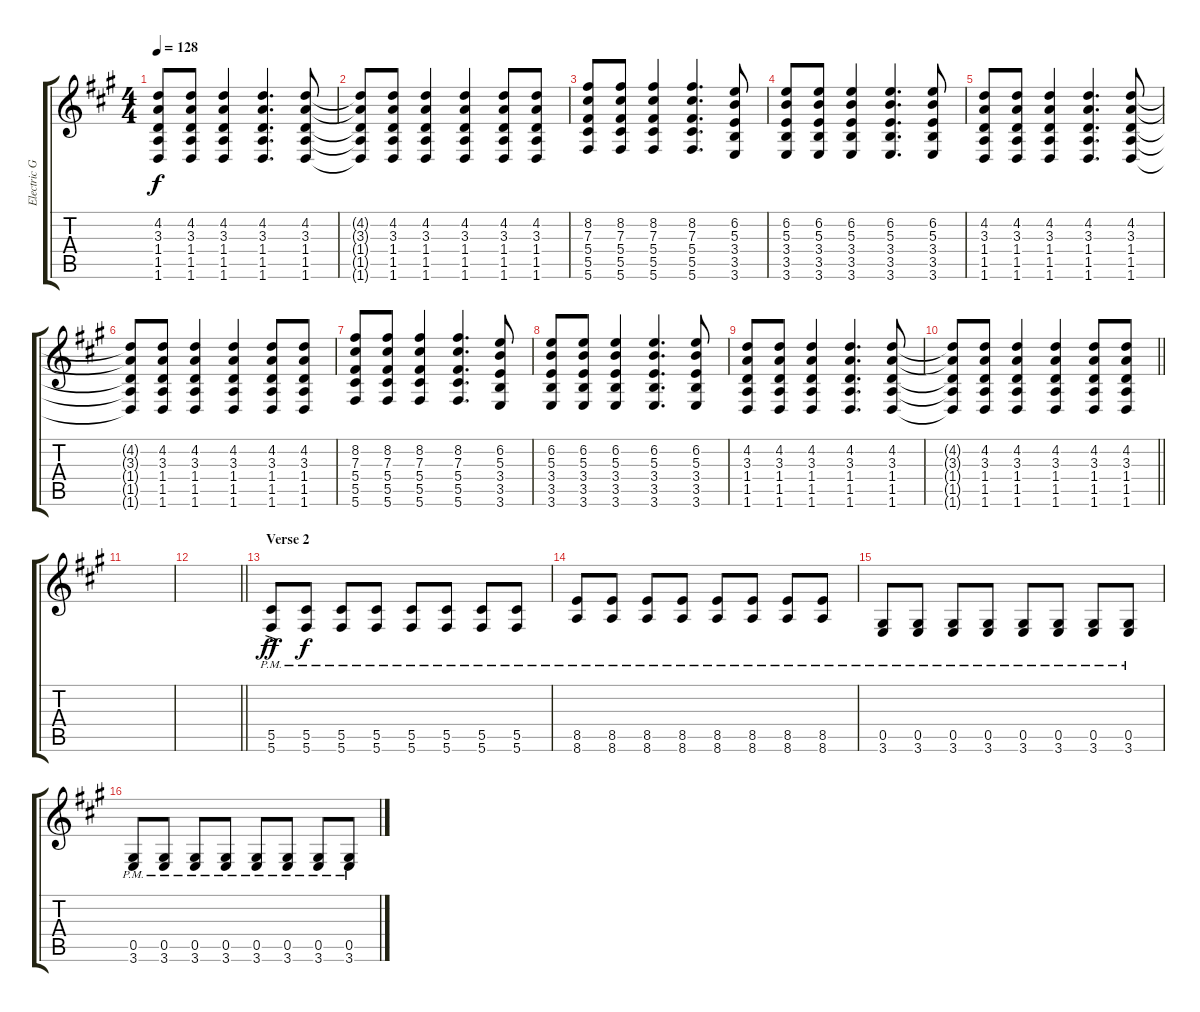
\track ("Electric Guitar 2" "Electric G") {instrument electricguitarjazz}
\staff {score tabs}
\tuning (Eb4 Bb3 Gb3 Db3 Ab2 Db2) {hide}
\ts (4 4)
\tempo 128
\clef g2
\ks f#minor
(4.2 3.3 1.4 1.5 1.6).8{dy f} (4.2 3.3 1.4 1.5 1.6).8 (4.2 3.3 1.4 1.5 1.6).4 (4.2 3.3 1.4 1.5 1.6).4{d} (4.2 3.3 1.4 1.5 1.6).8 |
(4.2{t} 3.3{t} 1.4{t} 1.5{t} 1.6{t}).8 (4.2 3.3 1.4 1.5 1.6).8 (4.2 3.3 1.4 1.5 1.6).4 (4.2 3.3 1.4 1.5 1.6).4 (4.2 3.3 1.4 1.5 1.6).8 (4.2 3.3 1.4 1.5 1.6).8 |
(8.2 7.3 5.4 5.5 5.6).8 (8.2 7.3 5.4 5.5 5.6).8 (8.2 7.3 5.4 5.5 5.6).4 (8.2 7.3 5.4 5.5 5.6).4{d} (6.2 5.3 3.4 3.5 3.6).8 |
(6.2 5.3 3.4 3.5 3.6).8 (6.2 5.3 3.4 3.5 3.6).8 (6.2 5.3 3.4 3.5 3.6).4 (6.2 5.3 3.4 3.5 3.6).4{d} (6.2 5.3 3.4 3.5 3.6).8 |
(4.2 3.3 1.4 1.5 1.6).8 (4.2 3.3 1.4 1.5 1.6).8 (4.2 3.3 1.4 1.5 1.6).4 (4.2 3.3 1.4 1.5 1.6).4{d} (4.2 3.3 1.4 1.5 1.6).8 |
(4.2{t} 3.3{t} 1.4{t} 1.5{t} 1.6{t}).8 (4.2 3.3 1.4 1.5 1.6).8 (4.2 3.3 1.4 1.5 1.6).4 (4.2 3.3 1.4 1.5 1.6).4 (4.2 3.3 1.4 1.5 1.6).8 (4.2 3.3 1.4 1.5 1.6).8 |
(8.2 7.3 5.4 5.5 5.6).8 (8.2 7.3 5.4 5.5 5.6).8 (8.2 7.3 5.4 5.5 5.6).4 (8.2 7.3 5.4 5.5 5.6).4{d} (6.2 5.3 3.4 3.5 3.6).8 |
(6.2 5.3 3.4 3.5 3.6).8 (6.2 5.3 3.4 3.5 3.6).8 (6.2 5.3 3.4 3.5 3.6).4 (6.2 5.3 3.4 3.5 3.6).4{d} (6.2 5.3 3.4 3.5 3.6).8 |
(4.2 3.3 1.4 1.5 1.6).8 (4.2 3.3 1.4 1.5 1.6).8 (4.2 3.3 1.4 1.5 1.6).4 (4.2 3.3 1.4 1.5 1.6).4{d} (4.2 3.3 1.4 1.5 1.6).8 |
\barLineRight lightlight
(4.2{t} 3.3{t} 1.4{t} 1.5{t} 1.6{t}).8 (4.2 3.3 1.4 1.5 1.6).8 (4.2 3.3 1.4 1.5 1.6).4 (4.2 3.3 1.4 1.5 1.6).4 (4.2 3.3 1.4 1.5 1.6).8 (4.2 3.3 1.4 1.5 1.6).8 |
\section ("" "")
|
\barLineRight lightlight
|
\section ("" "Verse 2")
(5.5{ac pm} 5.6{ac pm}).8{dy ff} (5.5{pm} 5.6{pm}).8{dy f} (5.5{pm} 5.6{pm}).8 (5.5{pm} 5.6{pm}).8 (5.5{pm} 5.6{pm}).8 (5.5{pm} 5.6{pm}).8 (5.5{pm} 5.6{pm}).8 (5.5{pm} 5.6{pm}).8 |
(8.5{pm} 8.6{pm}).8 (8.5{pm} 8.6{pm}).8 (8.5{pm} 8.6{pm}).8 (8.5{pm} 8.6{pm}).8 (8.5{pm} 8.6{pm}).8 (8.5{pm} 8.6{pm}).8 (8.5{pm} 8.6{pm}).8 (8.5{pm} 8.6{pm}).8 |
(0.5{pm} 3.6{pm}).8 (0.5{pm} 3.6{pm}).8 (0.5{pm} 3.6{pm}).8 (0.5{pm} 3.6{pm}).8 (0.5{pm} 3.6{pm}).8 (0.5{pm} 3.6{pm}).8 (0.5{pm} 3.6{pm}).8 (0.5{pm} 3.6{pm}).8 |
(0.5{pm} 3.6{pm}).8 (0.5{pm} 3.6{pm}).8 (0.5{pm} 3.6{pm}).8 (0.5{pm} 3.6{pm}).8 (0.5{pm} 3.6{pm}).8 (0.5{pm} 3.6{pm}).8 (0.5{pm} 3.6{pm}).8 (0.5{pm} 3.6{pm}).8
